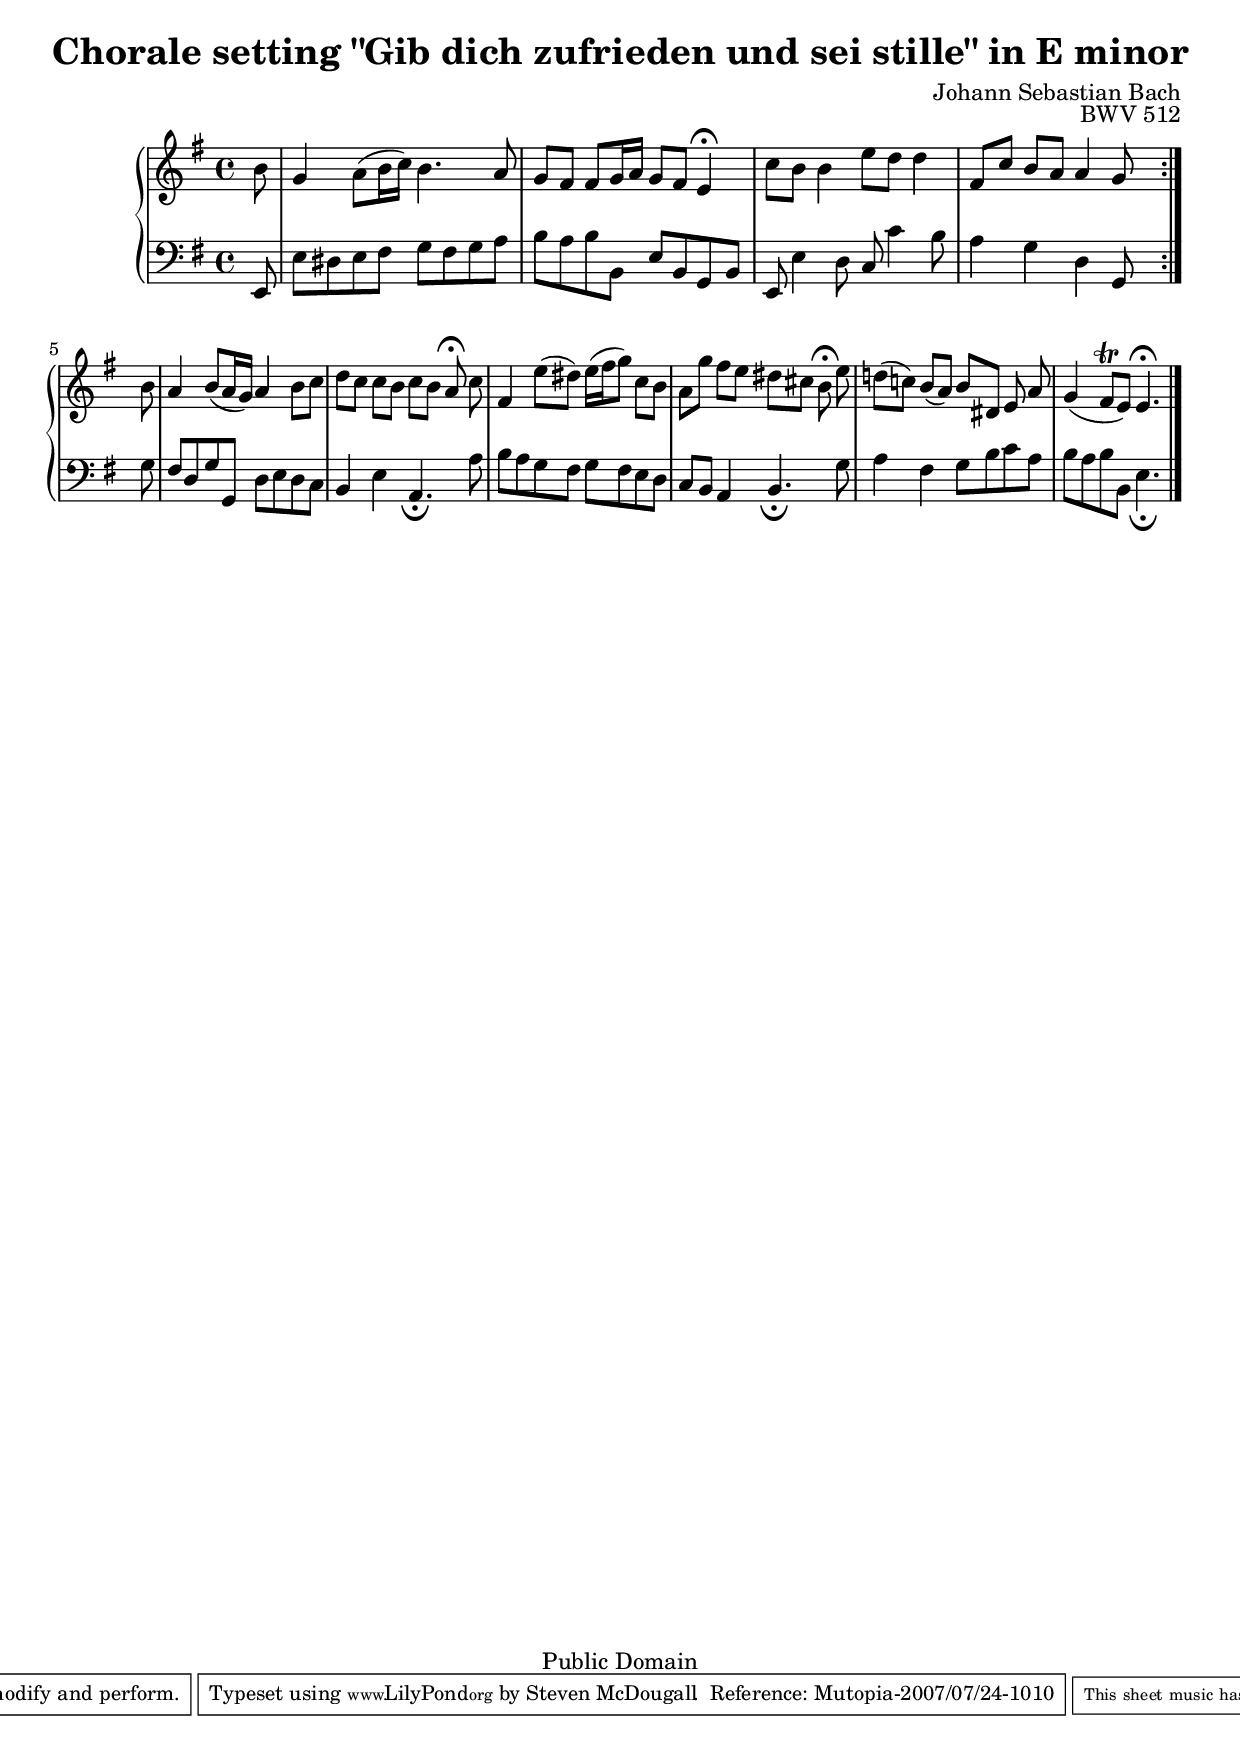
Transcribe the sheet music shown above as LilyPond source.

\version "2.10.25"
\include "english.ly"

\header
{
  title    	    = "Chorale setting \"Gib dich zufrieden und sei stille\" in E minor"
  composer 	    = "Johann Sebastian Bach"
  opus     	    = "BWV 512"
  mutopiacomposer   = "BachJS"
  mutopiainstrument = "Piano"
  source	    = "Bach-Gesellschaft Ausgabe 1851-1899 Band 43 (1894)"
  sourceurl         = "http://imslp.org/wiki/Notebook_for_Anna_Magdalena_Bach_(Bach,_Johann_Sebastian)"
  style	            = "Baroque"
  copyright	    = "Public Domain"
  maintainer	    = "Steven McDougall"
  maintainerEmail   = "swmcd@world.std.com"
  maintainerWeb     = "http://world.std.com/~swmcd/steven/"
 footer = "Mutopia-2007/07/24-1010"
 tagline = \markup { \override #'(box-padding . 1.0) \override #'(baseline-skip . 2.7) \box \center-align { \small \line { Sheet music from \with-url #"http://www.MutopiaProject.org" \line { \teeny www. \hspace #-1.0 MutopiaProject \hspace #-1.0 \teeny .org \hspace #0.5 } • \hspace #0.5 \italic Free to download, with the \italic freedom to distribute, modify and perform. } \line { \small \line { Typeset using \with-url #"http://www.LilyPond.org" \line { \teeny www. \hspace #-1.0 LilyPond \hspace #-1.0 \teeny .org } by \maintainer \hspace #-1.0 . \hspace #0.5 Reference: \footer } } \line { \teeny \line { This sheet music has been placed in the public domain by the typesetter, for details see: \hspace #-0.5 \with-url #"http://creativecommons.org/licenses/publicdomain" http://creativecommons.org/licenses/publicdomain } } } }
}


upper = \relative c''
{
  \clef treble 
  \key e \minor

  \repeat volta 2
  {
    \partial 8 b8        	      	    |
    g4 a8( b16 c) b4. a8 	      	    |         
    g8[ fs] fs g16 a g8 fs e4\fermata       |
    c'8 b b4 e8 d d4                  	    |
    fs,8[ c'] b[ a] a4 g8 s8    	    |   
  }

  \break

  \partial 8 b8                             |
  a4 b8( a16 g) a4 b8 c                     |
  d8[ c] c[ b] c[ b] a\noBeam\fermata c     |
  fs,4 e'8( ds) e16( fs g8) c, b            |   
  a8[ g'] fs[ e] ds[ cs] b\noBeam\fermata e |
  d!([ c!)]  b([ a)]  b[ ds,]  e\noBeam a   |
  g4( fs8\trill e) e4.\fermata s8           |
  \bar "|."
}

lower = \relative f
{
  \clef bass
  \key e \minor
  
  \repeat volta 2
  {
    \partial 8 e,8	    |
    e'8 ds e fs g fs g a    |
    b8 a b b, e b g b       |
    e,8 e'4 d8 c c'4 b8     |
    a4 g d g,8 s8           % barcheck fails here
  }

  \break

  \partial 8 g'8            |
  fs8 d g g, d' e d c       |
  b4 e a,4._\fermata a'8    |
  b8 a g fs g fs e d        |
  c8 b a4 b4._\fermata g'8  |
  a4 fs g8 b c a            |
  b8 a b b, e4._\fermata s8 |
}

\score 
{
  \new GrandStaff 
  <<
    \new Staff = upper \upper
    \new Staff = lower \lower
  >>
  
  \layout { }
  \midi   { }
}
